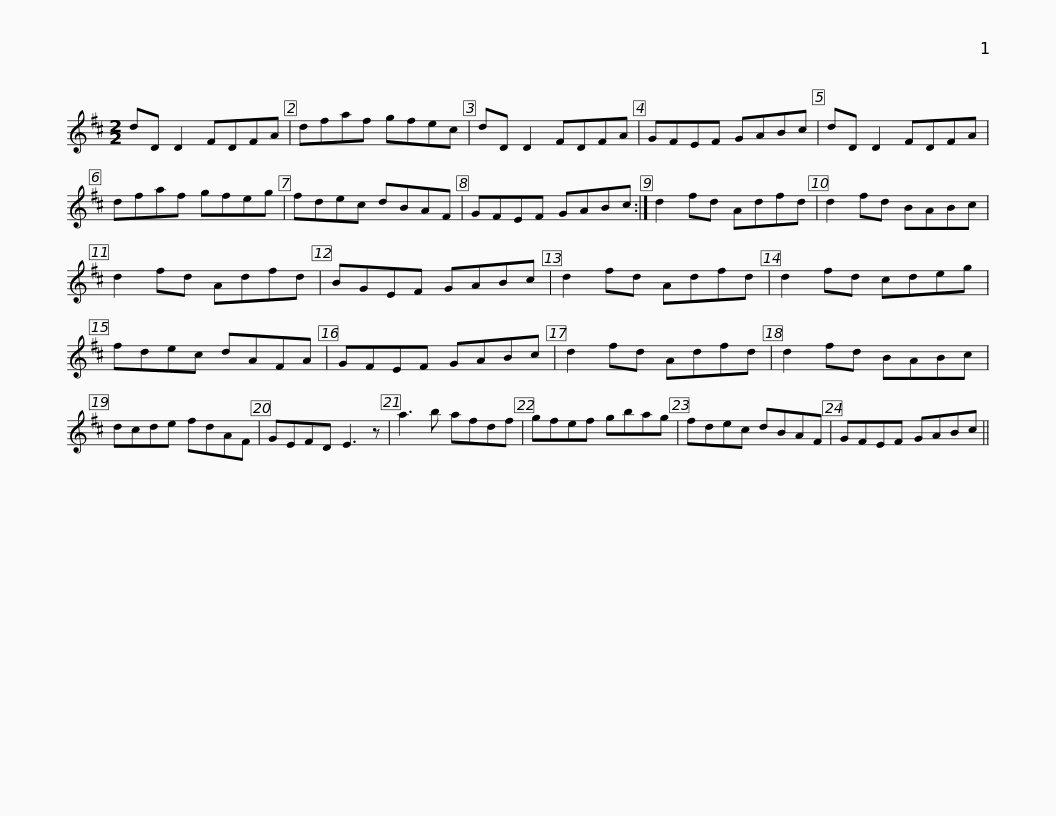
X:1
L:1/8
M:2/2
I:linebreak $
K:D
V:1 treble
V:1
 dD D2 FDFA | dfaf gfec | dD D2 FDFA | GFEF GABc | dD D2 FDFA | %5
 dfaf gfeg |$ fdec dBAF | GFEF GABc :| d2 fd Adfd | d2 fd BABc | %10
 d2 fd Adfd | BGEF GABc |$ d2 fd Adfd | d2 fd cdeg | fdec dAFA | %15
 GFEF GABc | d2 fd Adfd | d2 fd BABc |$ dcde fdAF | GEFD E3 z | %20
 a3 b afdf | gfef gbag | fdec dBAF | GFEF GABc || %24
